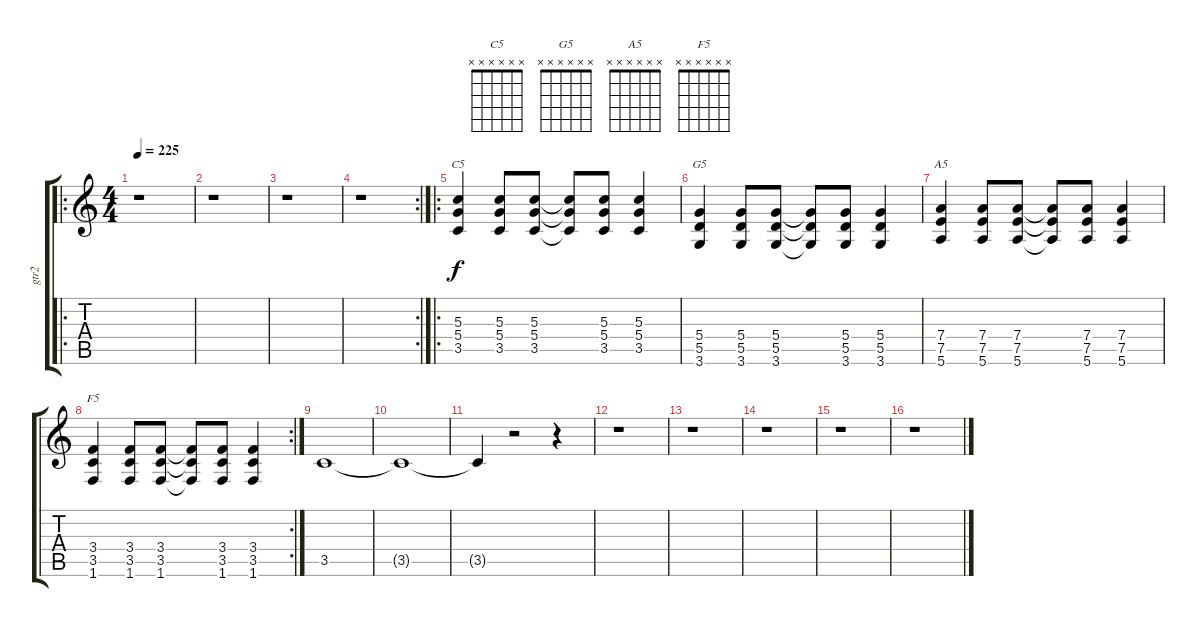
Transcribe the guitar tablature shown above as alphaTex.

\track ("gtr2" "gtr2") {instrument distortionguitar}
\staff {score tabs}
\tuning (E4 B3 G3 D3 A2 E2) {hide}
\chord ("C5" x x x x x x) {firstfret 0}
\chord ("G5" x x x x x x) {firstfret 0}
\chord ("A5" x x x x x x) {firstfret 0}
\chord ("F5" x x x x x x) {firstfret 0}
\ro
\ts (4 4)
\tempo 225
\clef g2
\ks c
r.1{dy f instrument distortionguitar} |
r.1 |
r.1 |
\rc 2
r.1 |
\ro
(5.3 5.4 3.5).4{ch "C5"} (5.3 5.4 3.5).8 (5.3 5.4 3.5).8 (5.3{t} 5.4{t} 3.5{t}).8 (5.3 5.4 3.5).8 (5.3 5.4 3.5).4 |
(5.4 5.5 3.6).4{ch "G5"} (5.4 5.5 3.6).8 (5.4 5.5 3.6).8 (5.4{t} 5.5{t} 3.6{t}).8 (5.4 5.5 3.6).8 (5.4 5.5 3.6).4 |
(7.4 7.5 5.6).4{ch "A5"} (7.4 7.5 5.6).8 (7.4 7.5 5.6).8 (7.4{t} 7.5{t} 5.6{t}).8 (7.4 7.5 5.6).8 (7.4 7.5 5.6).4 |
\rc 2
(3.4 3.5 1.6).4{ch "F5"} (3.4 3.5 1.6).8 (3.4 3.5 1.6).8 (3.4{t} 3.5{t} 1.6{t}).8 (3.4 3.5 1.6).8 (3.4 3.5 1.6).4 |
3.5.1 |
3.5{t}.1 |
3.5{t}.4 r.2 r.4 |
r.1 |
r.1 |
r.1 |
r.1 |
r.1
